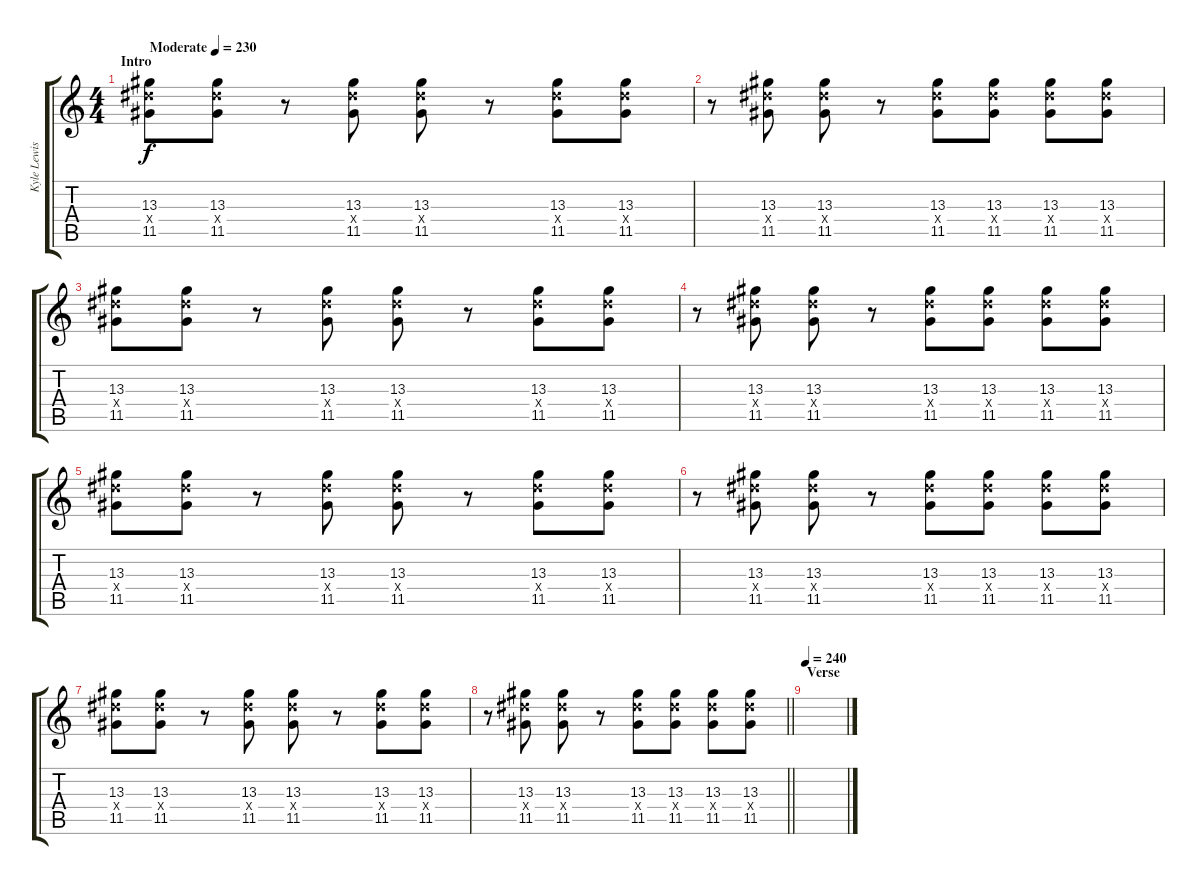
\track ("Kyle Lewis - Guitar" "Kyle Lewis") {instrument distortionguitar}
\staff {score tabs}
\tuning (E4 B3 G3 D3 A2 E2) {hide}
\ts (4 4)
\section ("" "Intro")
\tempo (230 "Moderate")
\clef g2
\ks c
(13.3 13.4{x} 11.5).8{dy f instrument distortionguitar} (13.3 13.4{x} 11.5).8 r.8 (13.3 13.4{x} 11.5).8 (13.3 13.4{x} 11.5).8 r.8 (13.3 13.4{x} 11.5).8 (13.3 13.4{x} 11.5).8 |
r.8 (13.3 13.4{x} 11.5).8 (13.3 13.4{x} 11.5).8 r.8 (13.3 13.4{x} 11.5).8 (13.3 13.4{x} 11.5).8 (13.3 13.4{x} 11.5).8 (13.3 13.4{x} 11.5).8 |
(13.3 13.4{x} 11.5).8 (13.3 13.4{x} 11.5).8 r.8 (13.3 13.4{x} 11.5).8 (13.3 13.4{x} 11.5).8 r.8 (13.3 13.4{x} 11.5).8 (13.3 13.4{x} 11.5).8 |
r.8 (13.3 13.4{x} 11.5).8 (13.3 13.4{x} 11.5).8 r.8 (13.3 13.4{x} 11.5).8 (13.3 13.4{x} 11.5).8 (13.3 13.4{x} 11.5).8 (13.3 13.4{x} 11.5).8 |
(13.3 13.4{x} 11.5).8 (13.3 13.4{x} 11.5).8 r.8 (13.3 13.4{x} 11.5).8 (13.3 13.4{x} 11.5).8 r.8 (13.3 13.4{x} 11.5).8 (13.3 13.4{x} 11.5).8 |
r.8 (13.3 13.4{x} 11.5).8 (13.3 13.4{x} 11.5).8 r.8 (13.3 13.4{x} 11.5).8 (13.3 13.4{x} 11.5).8 (13.3 13.4{x} 11.5).8 (13.3 13.4{x} 11.5).8 |
(13.3 13.4{x} 11.5).8 (13.3 13.4{x} 11.5).8 r.8 (13.3 13.4{x} 11.5).8 (13.3 13.4{x} 11.5).8 r.8 (13.3 13.4{x} 11.5).8 (13.3 13.4{x} 11.5).8 |
\barLineRight lightlight
r.8 (13.3 13.4{x} 11.5).8 (13.3 13.4{x} 11.5).8 r.8 (13.3 13.4{x} 11.5).8 (13.3 13.4{x} 11.5).8 (13.3 13.4{x} 11.5).8 (13.3 13.4{x} 11.5).8 |
\section ("" "Verse")
\tempo 240
